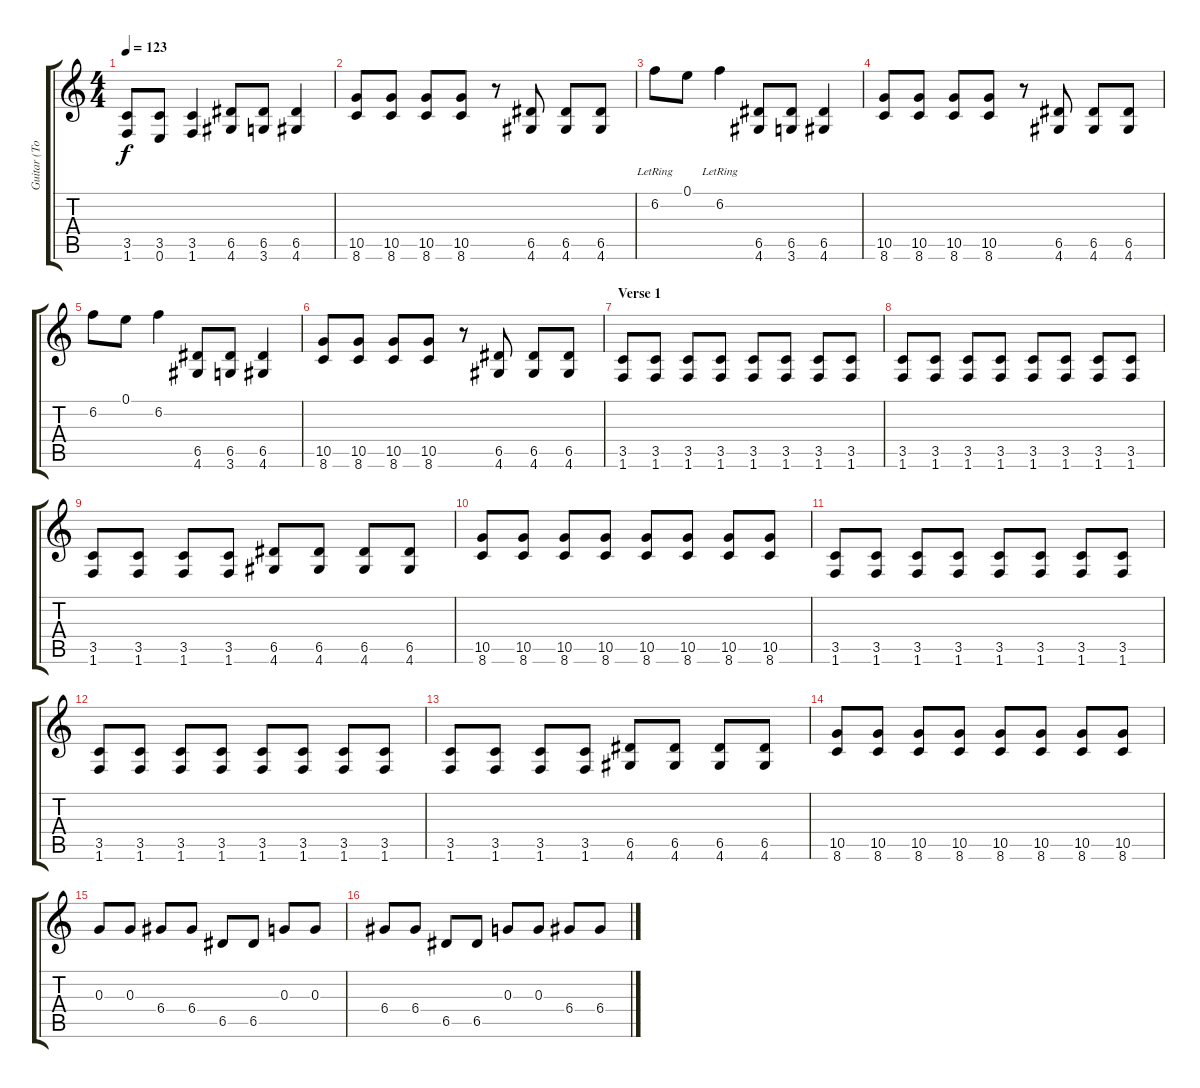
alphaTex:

\track ("Guitar (Todd)" "Guitar (To") {instrument distortionguitar}
\staff {score tabs}
\tuning (E4 B3 G3 D3 A2 E2) {hide}
\ts (4 4)
\tempo 123
\clef g2
\ks c
(3.5 1.6).8{dy f instrument distortionguitar} (3.5 0.6).8 (3.5 1.6).4 (6.5 4.6).8 (6.5 3.6).8 (6.5 4.6).4 |
(10.5 8.6).8 (10.5 8.6).8 (10.5 8.6).8 (10.5 8.6).8 r.8 (6.5 4.6).8 (6.5 4.6).8 (6.5 4.6).8 |
6.2{lr}.8 0.1.8 6.2{lr}.4 (6.5 4.6).8 (6.5 3.6).8 (6.5 4.6).4 |
(10.5 8.6).8 (10.5 8.6).8 (10.5 8.6).8 (10.5 8.6).8 r.8 (6.5 4.6).8 (6.5 4.6).8 (6.5 4.6).8 |
6.2.8 0.1.8 6.2.4 (6.5 4.6).8 (6.5 3.6).8 (6.5 4.6).4 |
(10.5 8.6).8 (10.5 8.6).8 (10.5 8.6).8 (10.5 8.6).8 r.8 (6.5 4.6).8 (6.5 4.6).8 (6.5 4.6).8 |
\section ("" "Verse 1")
(3.5 1.6).8 (3.5 1.6).8 (3.5 1.6).8 (3.5 1.6).8 (3.5 1.6).8 (3.5 1.6).8 (3.5 1.6).8 (3.5 1.6).8 |
(3.5 1.6).8 (3.5 1.6).8 (3.5 1.6).8 (3.5 1.6).8 (3.5 1.6).8 (3.5 1.6).8 (3.5 1.6).8 (3.5 1.6).8 |
(3.5 1.6).8 (3.5 1.6).8 (3.5 1.6).8 (3.5 1.6).8 (6.5 4.6).8 (6.5 4.6).8 (6.5 4.6).8 (6.5 4.6).8 |
(10.5 8.6).8 (10.5 8.6).8 (10.5 8.6).8 (10.5 8.6).8 (10.5 8.6).8 (10.5 8.6).8 (10.5 8.6).8 (10.5 8.6).8 |
(3.5 1.6).8 (3.5 1.6).8 (3.5 1.6).8 (3.5 1.6).8 (3.5 1.6).8 (3.5 1.6).8 (3.5 1.6).8 (3.5 1.6).8 |
(3.5 1.6).8 (3.5 1.6).8 (3.5 1.6).8 (3.5 1.6).8 (3.5 1.6).8 (3.5 1.6).8 (3.5 1.6).8 (3.5 1.6).8 |
(3.5 1.6).8 (3.5 1.6).8 (3.5 1.6).8 (3.5 1.6).8 (6.5 4.6).8 (6.5 4.6).8 (6.5 4.6).8 (6.5 4.6).8 |
(10.5 8.6).8 (10.5 8.6).8 (10.5 8.6).8 (10.5 8.6).8 (10.5 8.6).8 (10.5 8.6).8 (10.5 8.6).8 (10.5 8.6).8 |
0.3.8 0.3.8 6.4.8 6.4.8 6.5.8 6.5.8 0.3.8 0.3.8 |
6.4.8 6.4.8 6.5.8 6.5.8 0.3.8 0.3.8 6.4.8 6.4.8
